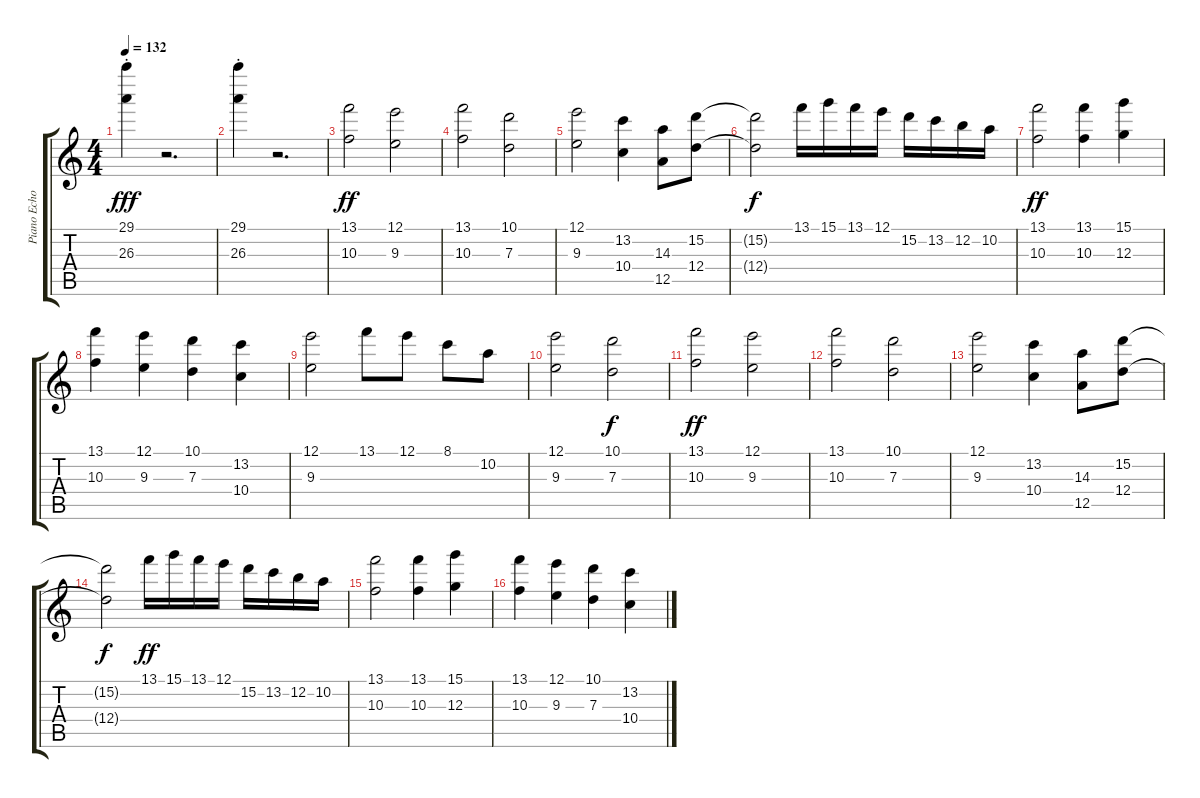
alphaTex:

\track ("Piano Echo" "Piano Echo") {instrument distortionguitar}
\staff {score tabs}
\tuning (E4 B3 G3 D3 A2 E2) {hide}
\ts (4 4)
\tempo 132
\clef g2
\ks c
(29.1{st} 26.3{st}).4{dy fff} r.2{d} |
(29.1{st} 26.3{st}).4 r.2{d} |
(13.1 10.3).2{dy ff} (12.1 9.3).2 |
(13.1 10.3).2 (10.1 7.3).2 |
(12.1 9.3).2 (13.2 10.4).4 (14.3 12.5).8 (15.2 12.4).8 |
(15.2{t} 12.4{t}).2{dy f} 13.1.16 15.1.16 13.1.16 12.1.16 15.2.16 13.2.16 12.2.16 10.2.16 |
(13.1 10.3).2{dy ff} (13.1 10.3).4 (15.1 12.3).4 |
(13.1 10.3).4 (12.1 9.3).4 (10.1 7.3).4 (13.2 10.4).4 |
(12.1 9.3).2 13.1.8 12.1.8 8.1.8 10.2.8 |
(12.1 9.3).2 (10.1 7.3).2{dy f} |
(13.1 10.3).2{dy ff} (12.1 9.3).2 |
(13.1 10.3).2 (10.1 7.3).2 |
(12.1 9.3).2 (13.2 10.4).4 (14.3 12.5).8 (15.2 12.4).8 |
(15.2{t} 12.4{t}).2{dy f} 13.1.16{dy ff} 15.1.16 13.1.16 12.1.16 15.2.16 13.2.16 12.2.16 10.2.16 |
(13.1 10.3).2 (13.1 10.3).4 (15.1 12.3).4 |
(13.1 10.3).4 (12.1 9.3).4 (10.1 7.3).4 (13.2 10.4).4
